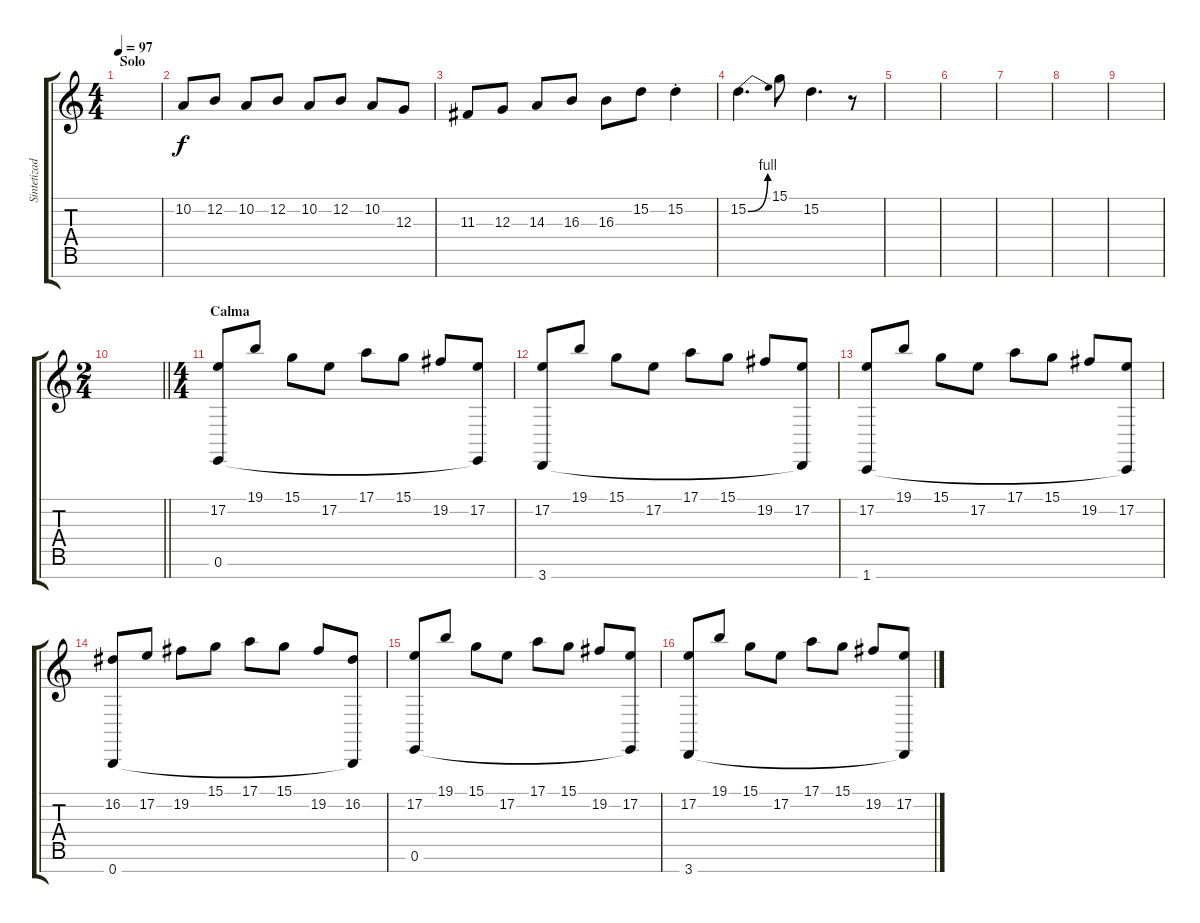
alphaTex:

\track ("Sintetizador I" "Sintetizad") {instrument lead1square}
\staff {score tabs}
\tuning (E4 B3 G3 D3 A2 E2 B1) {hide}
\ts (4 4)
\section ("" "Solo")
\tempo 97
\clef g2
\ks c
|
10.2.8{dy f instrument overdrivenguitar} 12.2.8 10.2.8 12.2.8 10.2.8 12.2.8 10.2.8 12.3.8 |
11.3.8 12.3.8 14.3.8 16.3.8 16.3.8 15.2.8 15.2{st}.4 |
15.2{be (bend 0 0 60 4)}.4{d} 15.1.8 15.2.4{d} r.8 |
|
|
|
|
|
\ts (2 4)
\barLineRight lightlight
|
\ts (4 4)
\section ("" "Calma")
(17.2 0.6).8{volume 14 balance 6 instrument lead1square} 19.1.8 15.1.8 17.2.8 17.1.8 15.1.8 19.2.8 (17.2 0.6{t}).8 |
(17.2 3.7).8 19.1.8 15.1.8 17.2.8 17.1.8 15.1.8 19.2.8 (17.2 3.7{t}).8 |
(17.2 1.7).8 19.1.8 15.1.8 17.2.8 17.1.8 15.1.8 19.2.8 (17.2 1.7{t}).8 |
(16.2 0.7).8 17.2.8 19.2.8 15.1.8 17.1.8 15.1.8 19.2.8 (16.2 0.7{t}).8 |
(17.2 0.6).8 19.1.8 15.1.8 17.2.8 17.1.8 15.1.8 19.2.8 (17.2 0.6{t}).8 |
(17.2 3.7).8 19.1.8 15.1.8 17.2.8 17.1.8 15.1.8 19.2.8 (17.2 3.7{t}).8
